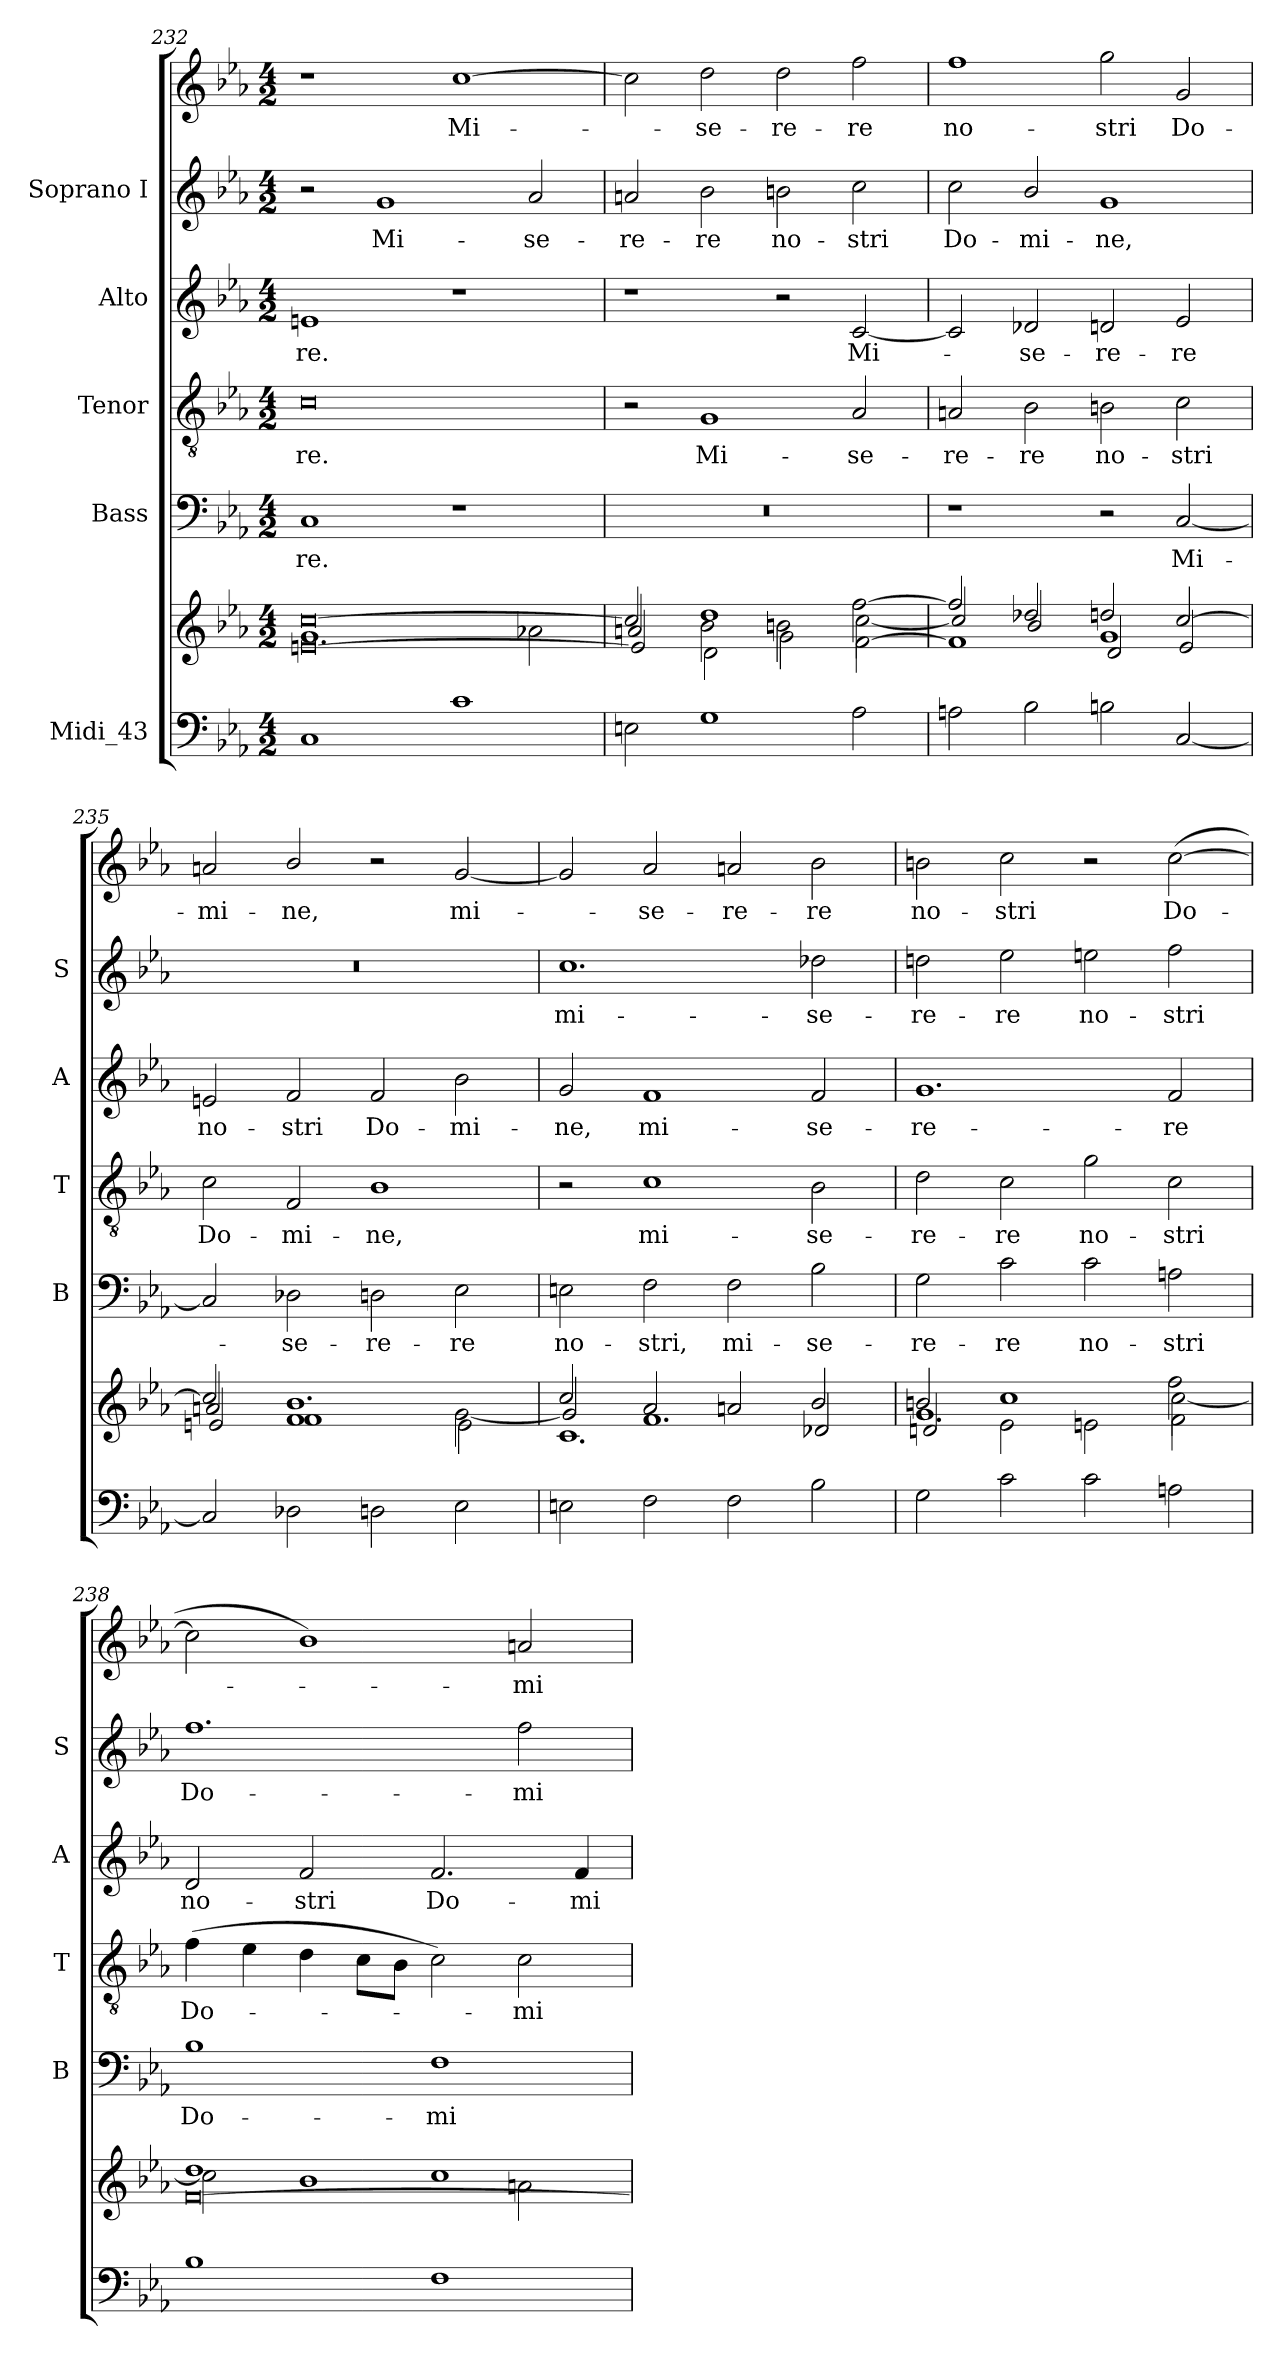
**kern	**kern	**kern	**text	**kern	**text	**kern	**text	**kern	**text	**kern	**text
*part5	*part5	*part4	*part4	*part3	*part3	*part2	*part2	*part1	*part1	*part1	*part1
*staff7	*staff6	*staff5	*staff5	*staff4	*staff4	*staff3	*staff3	*staff2	*staff2	*staff1	*staff1
*I"Midi_43	*	*I"Bass	*	*I"Tenor	*	*I"Alto	*	*I"Soprano I	*	*	*
*	*	*I'B	*	*I'T	*	*I'A	*	*I'S	*	*	*
!!LO:LB:g=z
*clefF4	*clefG2	*clefF4	*	*clefGv2	*	*clefG2	*	*clefG2	*	*clefG2	*
*k[b-e-a-]	*k[b-e-a-]	*k[b-e-a-]	*	*k[b-e-a-]	*	*k[b-e-a-]	*	*k[b-e-a-]	*	*k[b-e-a-]	*
*E-:	*E-:	*E-:	*	*E-:	*	*E-:	*	*E-:	*	*E-:	*
*M4/2	*M4/2	*M4/2	*	*M4/2	*	*M4/2	*	*M4/2	*	*M4/2	*
=232	=232	=232	=232	=232	=232	=232	=232	=232	=232	=232	=232
*	*^	*	*	*	*	*	*	*	*	*	*
*	*	*^	*	*	*	*	*	*	*	*	*	*
!	!	!	!	!	!LO:LY:b	!	!LO:LY:b	!	!LO:LY:b	!	!	!	!
1C	[0cc/	1.g\	[0en\	1C	-re.	0c	re.	1en	-re.	2r	.	1r	.
!	!	!	!	!	!	!	!	!	!	!	!LO:LY:b	!	!
.	.	.	.	.	.	.	.	.	.	1g	Mi-	.	.
!	!	!	!	!	!	!	!	!	!	!	!	!	!LO:LY:b
1c	.	.	.	1r	.	.	.	1r	.	.	.	[1cc	Mi-
!	!	!	!	!	!	!	!	!	!	!	!LO:LY:b	!	!
.	.	2a-X\	.	.	.	.	.	.	.	2a-	-se-	.	.
=233	=233	=233	=233	=233	=233	=233	=233	=233	=233	=233	=233	=233	=233
!	!	!	!	!	!	!	!	!	!	!	!LO:LY:b	!	!
2En	2cc/]	2an/	2e/]	0r	.	2r	.	1r	.	2an	re-	2cc]	.
!	!	!	!	!	!	!	!LO:LY:b	!	!	!	!LO:LY:b	!	!LO:LY:b
1G	1dd/	2b-\	2d\	.	.	1G	Mi-	.	.	2b-	-re	2dd	-se-
!	!	!	!	!	!	!	!	!	!	!	!LO:LY:b	!	!LO:LY:b
.	.	2bn\	2g\	.	.	.	.	2r	.	2bn	no-	2dd	-re-
!	!	!	!	!	!	!	!LO:LY:b	!	!LO:LY:b	!	!LO:LY:b	!	!LO:LY:b
2A-	[2ff\	[2cc\	[2f\	.	.	2A-	-se-	[2c	Mi-	2cc	-stri	2ff	-re
=234	=234	=234	=234	=234	=234	=234	=234	=234	=234	=234	=234	=234	=234
!	!	!	!	!	!	!	!LO:LY:b	!	!	!	!LO:LY:b	!	!LO:LY:b
2An	2ff/]	2cc/]	1f\]	1r	.	2An	-re-	2c]	.	2cc	-Do-	1ff	no-
!	!	!	!	!	!	!	!LO:LY:b	!	!LO:LY:b	!	!LO:LY:b	!	!
2B-	2dd-X/	2b-/	.	.	.	2B-	-re	2d-X	se-	2b-/	-mi-	.	.
!	!	!	!	!	!	!	!LO:LY:b	!	!LO:LY:b	!	!LO:LY:b	!	!LO:LY:b
2Bn	2ddn/	1g\	2d/	2r	.	2Bn	no-	2dn	-re-	1g	-ne,	2gg	-stri
!	!	!	!	!	!LO:LY:b	!	!LO:LY:b	!	!LO:LY:b	!	!	!	!LO:LY:b
[2C	[2cc/	.	2e-/	[2C	Mi-	2c	-stri	2e-	-re	.	.	2g	Do-
=235	=235	=235	=235	=235	=235	=235	=235	=235	=235	=235	=235	=235	=235
!	!	!	!	!	!	!	!LO:LY:b	!	!LO:LY:b	!	!	!	!LO:LY:b
2C]	2cc/]	2an/	2en/	2C]	.	2c	Do-	2en	no-	0r	.	2an	mi-
!	!	!	!	!	!LO:LY:b	!	!LO:LY:b	!	!LO:LY:b	!	!	!	!LO:LY:b
2D-X	1.b-/	1f\	1f\	2D-X	se-	2F	-mi-	2f	-stri	.	.	2b-/	-ne,
!	!	!	!	!	!LO:LY:b	!	!LO:LY:b	!	!LO:LY:b	!	!	!	!
2Dn	.	.	.	2Dn	-re-	1B-	-ne,	2f	Do-	.	.	2r	.
!	!	!	!	!	!LO:LY:b	!	!	!	!LO:LY:b	!	!	!	!LO:LY:b
2E-	.	[2g\	2e\	2E-	-re	.	.	2b-	-mi-	.	.	[2g	mi-
=236	=236	=236	=236	=236	=236	=236	=236	=236	=236	=236	=236	=236	=236
!	!	!	!	!	!LO:LY:b	!	!	!	!LO:LY:b	!	!LO:LY:b	!	!
2En	2cc/	2g/]	1.c\	2En	no-	2r	.	2g	-ne,	1.cc	mi-	2g]	.
!	!	!	!	!	!LO:LY:b	!	!LO:LY:b	!	!LO:LY:b	!	!	!	!LO:LY:b
2F	2a-/	1.f\	.	2F	-stri,	1c	mi-	1f	mi-	.	.	2a-	se-
!	!	!	!	!	!LO:LY:b	!	!	!	!	!	!	!	!LO:LY:b
2F	2an/	.	.	2F	mi-	.	.	.	.	.	.	2an	-re-
!	!	!	!	!	!LO:LY:b	!	!LO:LY:b	!	!LO:LY:b	!	!LO:LY:b	!	!LO:LY:b
2B-	2b-/	.	2d-X/	2B-	-se-	2B-	-se-	2f	-se-	2dd-X	-se-	2b-	-re
=237	=237	=237	=237	=237	=237	=237	=237	=237	=237	=237	=237	=237	=237
!	!	!	!	!	!LO:LY:b	!	!LO:LY:b	!	!LO:LY:b	!	!LO:LY:b	!	!LO:LY:b
2G	2bn/	1.g\	2dn/	2G	-re-	2d	-re-	1.g	-re-	2ddn	re-	2bn	-no-
!	!	!	!	!	!LO:LY:b	!	!LO:LY:b	!	!	!	!LO:LY:b	!	!LO:LY:b
2c	1cc/	.	2e-\	2c	-re	2c	-re	.	.	2ee-	-re	2cc	-stri
!	!	!	!	!	!LO:LY:b	!	!LO:LY:b	!	!	!	!LO:LY:b	!	!
2c	.	.	2en\	2c	no-	2g	no-	.	.	2een	no-	2r	.
!	!	!	!	!	!LO:LY:b	!	!LO:LY:b	!	!LO:LY:b	!	!LO:LY:b	!	!LO:LY:b
2An	2ff\	[2cc\	2f\	2An	-stri	2c	-stri	2f	-re	2ff	-stri	(>[2cc	Do-
=238	=238	=238	=238	=238	=238	=238	=238	=238	=238	=238	=238	=238	=238
!	!	!	!	!	!LO:LY:b	!	!LO:LY:b	!	!LO:LY:b	!	!LO:LY:b	!	!
1B-	1dd/	2cc\]	[0f\	1B-	Do-	(>4f	Do-	2d	no-	1.ff	-Do-	2cc]	.
.	.	.	.	.	.	4e-	.	.	.	.	.	.	.
!	!	!	!	!	!	!	!	!	!LO:LY:b	!	!	!	!
.	.	1b-\	.	.	.	4d	.	2f	-stri	.	.	1b-)	.
.	.	.	.	.	.	8cL	.	.	.	.	.	.	.
.	.	.	.	.	.	8B-J	.	.	.	.	.	.	.
!	!	!	!	!	!LO:LY:b	!	!	!	!LO:LY:b	!	!	!	!
1F	1cc/	.	.	1F	-mi-	2c)	.	2.f	Do-	.	.	.	.
!	!	!	!	!	!	!	!LO:LY:b	!	!	!	!LO:LY:b	!	!LO:LY:b
.	.	2an\	.	.	.	2c	mi-	.	.	2ff	-mi-	2an	mi-
!	!	!	!	!	!	!	!	!	!LO:LY:b	!	!	!	!
.	.	.	.	.	.	.	.	4f	-mi-	.	.	.	.
*	*v	*v	*v	*	*	*	*	*	*	*	*	*	*
=	=	=	=	=	=	=	=	=	=	=	=
*-	*-	*-	*-	*-	*-	*-	*-	*-	*-	*-	*-
